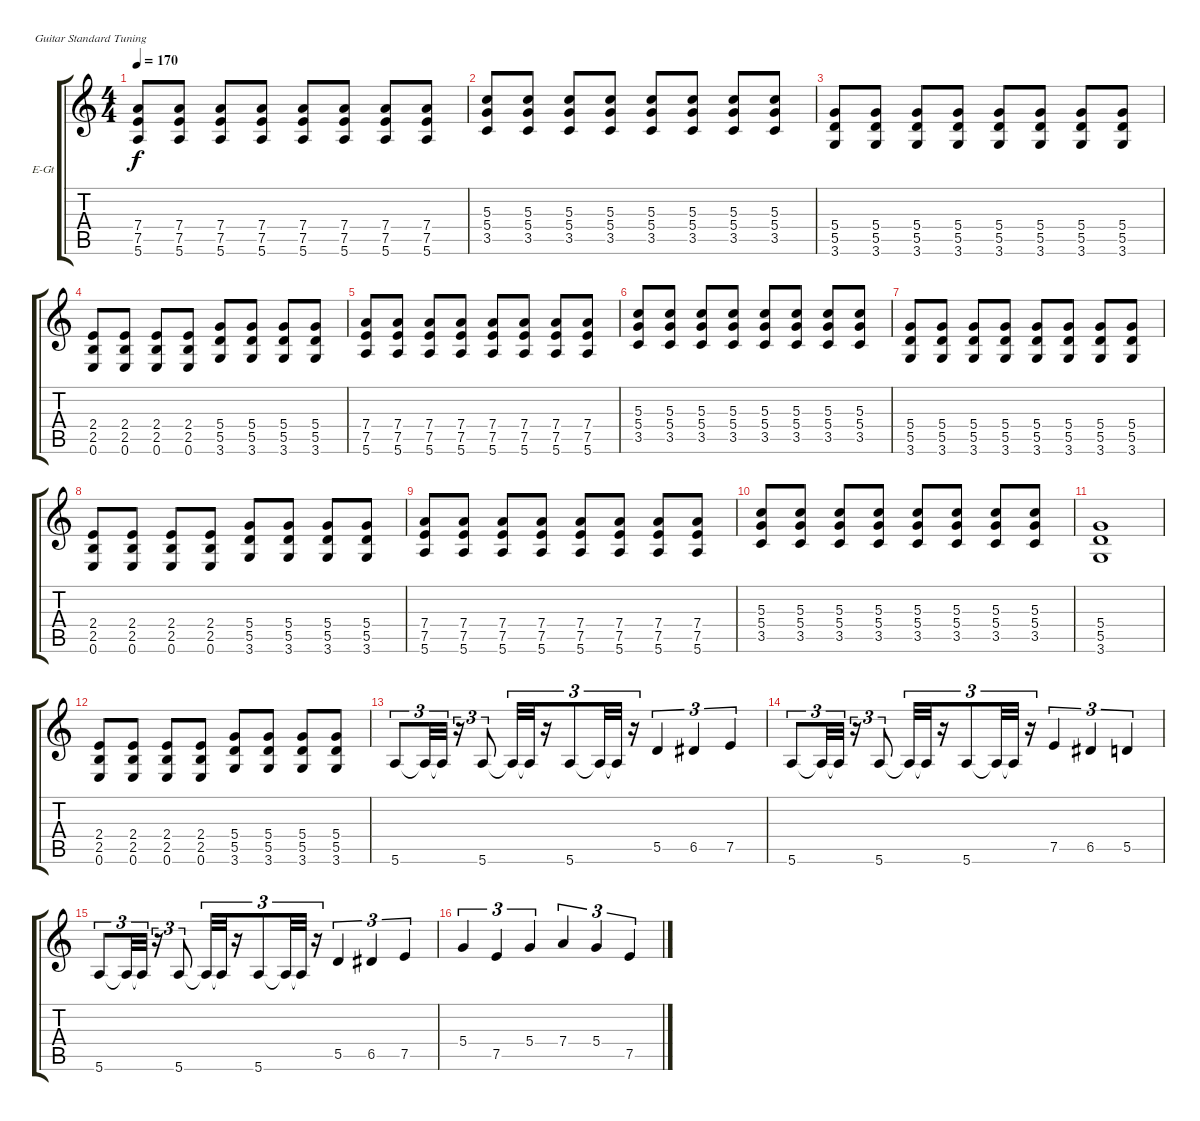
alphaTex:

\bracketExtendMode groupsimilarinstruments
\firstSystemTrackNameOrientation horizontal
\otherSystemsTrackNameOrientation horizontal
\track ("Guitar 2" "E-Gt") {instrument overdrivenguitar}
\staff {score tabs}
\tuning (E4 B3 G3 D3 A2 E2)
\ts (4 4)
\tempo 170
\clef g2
\ks c
(7.4 7.5 5.6).8{dy f} (7.4 7.5 5.6).8 (7.4 7.5 5.6).8 (7.4 7.5 5.6).8 (7.4 7.5 5.6).8 (7.4 7.5 5.6).8 (7.4 7.5 5.6).8 (7.4 7.5 5.6).8 |
(5.3 5.4 3.5).8 (5.3 5.4 3.5).8 (5.3 5.4 3.5).8 (5.3 5.4 3.5).8 (5.3 5.4 3.5).8 (5.3 5.4 3.5).8 (5.3 5.4 3.5).8 (5.3 5.4 3.5).8 |
(5.4 5.5 3.6).8 (5.4 5.5 3.6).8 (5.4 5.5 3.6).8 (5.4 5.5 3.6).8 (5.4 5.5 3.6).8 (5.4 5.5 3.6).8 (5.4 5.5 3.6).8 (5.4 5.5 3.6).8 |
(2.4 2.5 0.6).8 (2.4 2.5 0.6).8 (2.4 2.5 0.6).8 (2.4 2.5 0.6).8 (5.4 5.5 3.6).8 (5.4 5.5 3.6).8 (5.4 5.5 3.6).8 (5.4 5.5 3.6).8 |
(7.4 7.5 5.6).8 (7.4 7.5 5.6).8 (7.4 7.5 5.6).8 (7.4 7.5 5.6).8 (7.4 7.5 5.6).8 (7.4 7.5 5.6).8 (7.4 7.5 5.6).8 (7.4 7.5 5.6).8 |
(5.3 5.4 3.5).8 (5.3 5.4 3.5).8 (5.3 5.4 3.5).8 (5.3 5.4 3.5).8 (5.3 5.4 3.5).8 (5.3 5.4 3.5).8 (5.3 5.4 3.5).8 (5.3 5.4 3.5).8 |
(5.4 5.5 3.6).8 (5.4 5.5 3.6).8 (5.4 5.5 3.6).8 (5.4 5.5 3.6).8 (5.4 5.5 3.6).8 (5.4 5.5 3.6).8 (5.4 5.5 3.6).8 (5.4 5.5 3.6).8 |
(2.4 2.5 0.6).8 (2.4 2.5 0.6).8 (2.4 2.5 0.6).8 (2.4 2.5 0.6).8 (5.4 5.5 3.6).8 (5.4 5.5 3.6).8 (5.4 5.5 3.6).8 (5.4 5.5 3.6).8 |
(7.4 7.5 5.6).8 (7.4 7.5 5.6).8 (7.4 7.5 5.6).8 (7.4 7.5 5.6).8 (7.4 7.5 5.6).8 (7.4 7.5 5.6).8 (7.4 7.5 5.6).8 (7.4 7.5 5.6).8 |
(5.3 5.4 3.5).8 (5.3 5.4 3.5).8 (5.3 5.4 3.5).8 (5.3 5.4 3.5).8 (5.3 5.4 3.5).8 (5.3 5.4 3.5).8 (5.3 5.4 3.5).8 (5.3 5.4 3.5).8 |
(5.4 5.5 3.6).1 |
(2.4 2.5 0.6).8 (2.4 2.5 0.6).8 (2.4 2.5 0.6).8 (2.4 2.5 0.6).8 (5.4 5.5 3.6).8 (5.4 5.5 3.6).8 (5.4 5.5 3.6).8 (5.4 5.5 3.6).8 |
5.6.8{tu (3 2)} 5.6{t}.32{tu (3 2)} 5.6{t}.32{tu (3 2)} r.16{tu (3 2)} 5.6.8{tu (3 2)} 5.6{t}.32{tu (3 2)} 5.6{t}.32{tu (3 2)} r.16{tu (3 2)} 5.6.8{tu (3 2)} 5.6{t}.32{tu (3 2)} 5.6{t}.32{tu (3 2)} r.16{tu (3 2)} 5.5.4{tu (3 2)} 6.5.4{tu (3 2)} 7.5.4{tu (3 2)} |
5.6.8{tu (3 2)} 5.6{t}.32{tu (3 2)} 5.6{t}.32{tu (3 2)} r.16{tu (3 2)} 5.6.8{tu (3 2)} 5.6{t}.32{tu (3 2)} 5.6{t}.32{tu (3 2)} r.16{tu (3 2)} 5.6.8{tu (3 2)} 5.6{t}.32{tu (3 2)} 5.6{t}.32{tu (3 2)} r.16{tu (3 2)} 7.5.4{tu (3 2)} 6.5.4{tu (3 2)} 5.5.4{tu (3 2)} |
5.6.8{tu (3 2)} 5.6{t}.32{tu (3 2)} 5.6{t}.32{tu (3 2)} r.16{tu (3 2)} 5.6.8{tu (3 2)} 5.6{t}.32{tu (3 2)} 5.6{t}.32{tu (3 2)} r.16{tu (3 2)} 5.6.8{tu (3 2)} 5.6{t}.32{tu (3 2)} 5.6{t}.32{tu (3 2)} r.16{tu (3 2)} 5.5.4{tu (3 2)} 6.5.4{tu (3 2)} 7.5.4{tu (3 2)} |
5.4.4{tu (3 2)} 7.5.4{tu (3 2)} 5.4.4{tu (3 2)} 7.4.4{tu (3 2)} 5.4.4{tu (3 2)} 7.5.4{tu (3 2)}
